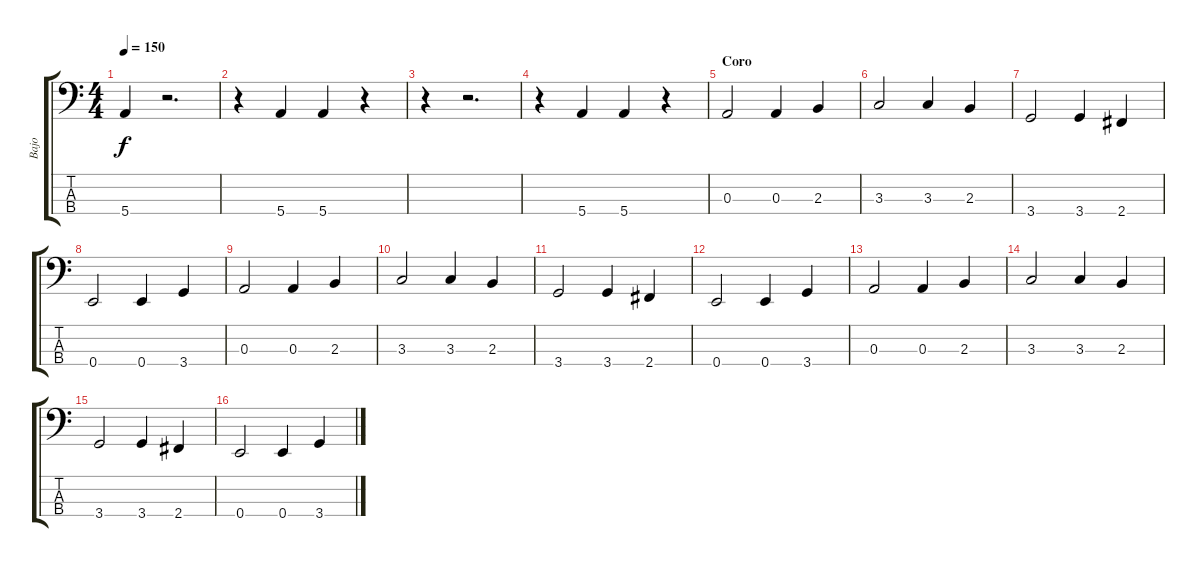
\track ("Bajo" "Bajo") {instrument electricbasspick}
\staff {score tabs}
\tuning (G2 D2 A1 E1) {hide}
\ts (4 4)
\section ("" "")
\tempo 150
\clef f4
\ks c
5.4.4{dy f} r.2{d} |
r.4 5.4.4 5.4.4 r.4 |
r.4 r.2{d} |
r.4 5.4.4 5.4.4 r.4 |
\section ("" "Coro")
0.3.2 0.3.4 2.3.4 |
3.3.2 3.3.4 2.3.4 |
3.4.2 3.4.4 2.4.4 |
0.4.2 0.4.4 3.4.4 |
0.3.2 0.3.4 2.3.4 |
3.3.2 3.3.4 2.3.4 |
3.4.2 3.4.4 2.4.4 |
0.4.2 0.4.4 3.4.4 |
0.3.2 0.3.4 2.3.4 |
3.3.2 3.3.4 2.3.4 |
3.4.2 3.4.4 2.4.4 |
0.4.2 0.4.4 3.4.4
